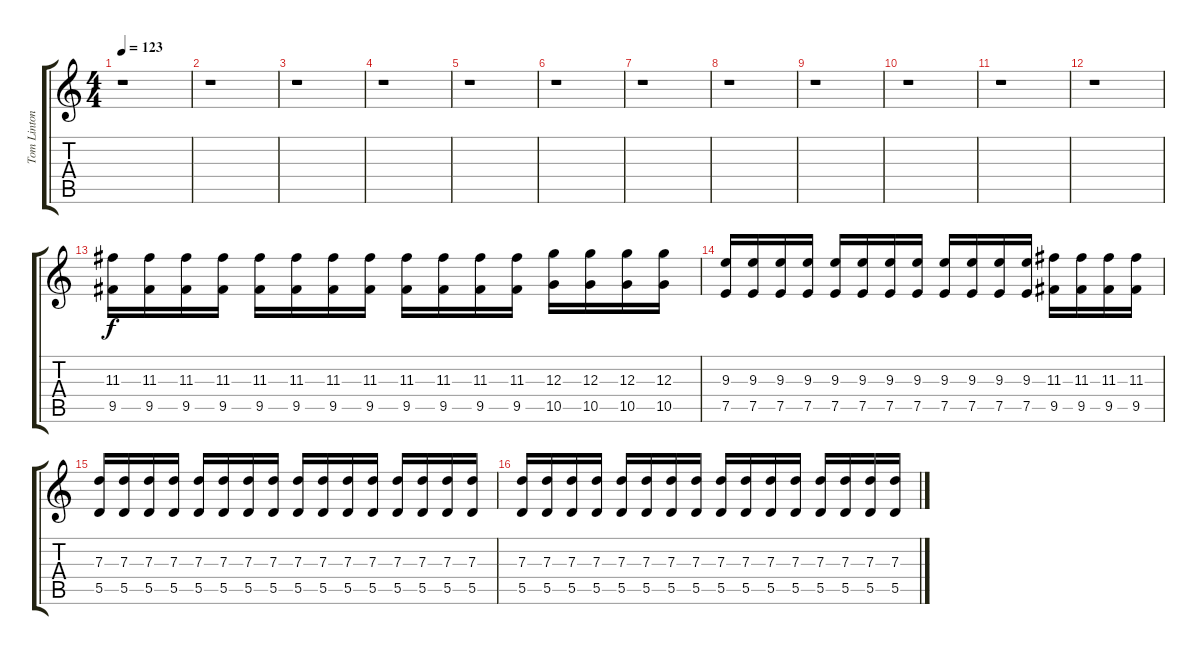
\track ("Tom Linton (Guitar)" "Tom Linton") {instrument electricguitarclean}
\staff {score tabs}
\tuning (E4 B3 G3 D3 A2 E2) {hide}
\ts (4 4)
\tempo 123
\clef g2
\ks c
r.1{dy f instrument electricguitarclean} |
r.1 |
r.1 |
r.1 |
r.1 |
r.1 |
r.1 |
r.1 |
r.1 |
r.1 |
r.1 |
r.1 |
(11.3 9.5).16 (11.3 9.5).16 (11.3 9.5).16 (11.3 9.5).16 (11.3 9.5).16 (11.3 9.5).16 (11.3 9.5).16 (11.3 9.5).16 (11.3 9.5).16 (11.3 9.5).16 (11.3 9.5).16 (11.3 9.5).16 (12.3 10.5).16 (12.3 10.5).16 (12.3 10.5).16 (12.3 10.5).16 |
(9.3 7.5).16 (9.3 7.5).16 (9.3 7.5).16 (9.3 7.5).16 (9.3 7.5).16 (9.3 7.5).16 (9.3 7.5).16 (9.3 7.5).16 (9.3 7.5).16 (9.3 7.5).16 (9.3 7.5).16 (9.3 7.5).16 (11.3 9.5).16 (11.3 9.5).16 (11.3 9.5).16 (11.3 9.5).16 |
(7.3 5.5).16 (7.3 5.5).16 (7.3 5.5).16 (7.3 5.5).16 (7.3 5.5).16 (7.3 5.5).16 (7.3 5.5).16 (7.3 5.5).16 (7.3 5.5).16 (7.3 5.5).16 (7.3 5.5).16 (7.3 5.5).16 (7.3 5.5).16 (7.3 5.5).16 (7.3 5.5).16 (7.3 5.5).16 |
(7.3 5.5).16 (7.3 5.5).16 (7.3 5.5).16 (7.3 5.5).16 (7.3 5.5).16 (7.3 5.5).16 (7.3 5.5).16 (7.3 5.5).16 (7.3 5.5).16 (7.3 5.5).16 (7.3 5.5).16 (7.3 5.5).16 (7.3 5.5).16 (7.3 5.5).16 (7.3 5.5).16 (7.3 5.5).16
